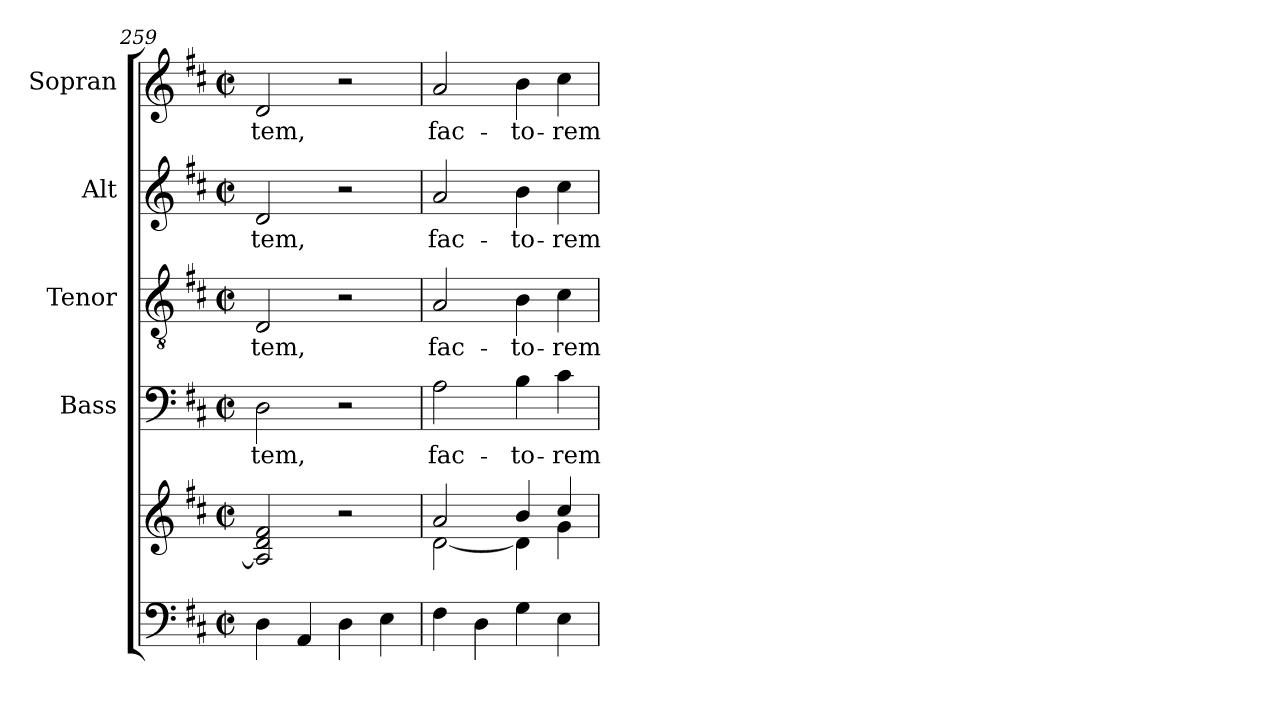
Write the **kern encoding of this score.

**kern	**kern	**kern	**text	**kern	**text	**kern	**text	**kern	**text
*part5	*part5	*part4	*part4	*part3	*part3	*part2	*part2	*part1	*part1
*staff6	*staff5	*staff4	*staff4	*staff3	*staff3	*staff2	*staff2	*staff1	*staff1
*	*	*I"Bass	*	*I"Tenor	*	*I"Alt	*	*I"Sopran	*
*	*	*I'B.	*	*I'T.	*	*I'A.	*	*I'S.	*
*clefF4	*clefG2	*clefF4	*	*clefGv2	*	*clefG2	*	*clefG2	*
*k[f#c#]	*k[f#c#]	*k[f#c#]	*	*k[f#c#]	*	*k[f#c#]	*	*k[f#c#]	*
*D:	*D:	*D:	*	*D:	*	*D:	*	*D:	*
*M2/2	*M2/2	*M2/2	*	*M2/2	*	*M2/2	*	*M2/2	*
*met(c|)	*met(c|)	*met(c|)	*	*met(c|)	*	*met(c|)	*	*met(c|)	*
=259	=259	=259	=259	=259	=259	=259	=259	=259	=259
!	!	!	!LO:LY:b	!	!LO:LY:b	!	!LO:LY:b	!	!LO:LY:b
4D\	2A/] 2d/ 2f#/	2D\	-tem,	2D/	-tem,	2d/	-tem,	2d/	-tem,
4AA/	.	.	.	.	.	.	.	.	.
4D\	2r	2r	.	2r	.	2r	.	2r	.
4E\	.	.	.	.	.	.	.	.	.
=260	=260	=260	=260	=260	=260	=260	=260	=260	=260
*	*^	*	*	*	*	*	*	*	*
!	!	!	!	!LO:LY:b	!	!LO:LY:b	!	!LO:LY:b	!	!LO:LY:b
4F#\	2a/	[<2d\	2A\	fac-	2A/	fac-	2a/	fac-	2a/	fac-
4D\	.	.	.	.	.	.	.	.	.	.
!	!	!	!	!LO:LY:b	!	!LO:LY:b	!	!LO:LY:b	!	!LO:LY:b
4G\	4b/	4d\]	4B\	-to-	4B\	-to-	4b\	-to-	4b\	-to-
!	!	!	!	!LO:LY:b	!	!LO:LY:b	!	!LO:LY:b	!	!LO:LY:b
4E\	4cc#/	4g\	4c#\	-rem	4c#\	-rem	4cc#\	-rem	4cc#\	-rem
*	*v	*v	*	*	*	*	*	*	*	*
=	=	=	=	=	=	=	=	=	=
*-	*-	*-	*-	*-	*-	*-	*-	*-	*-
